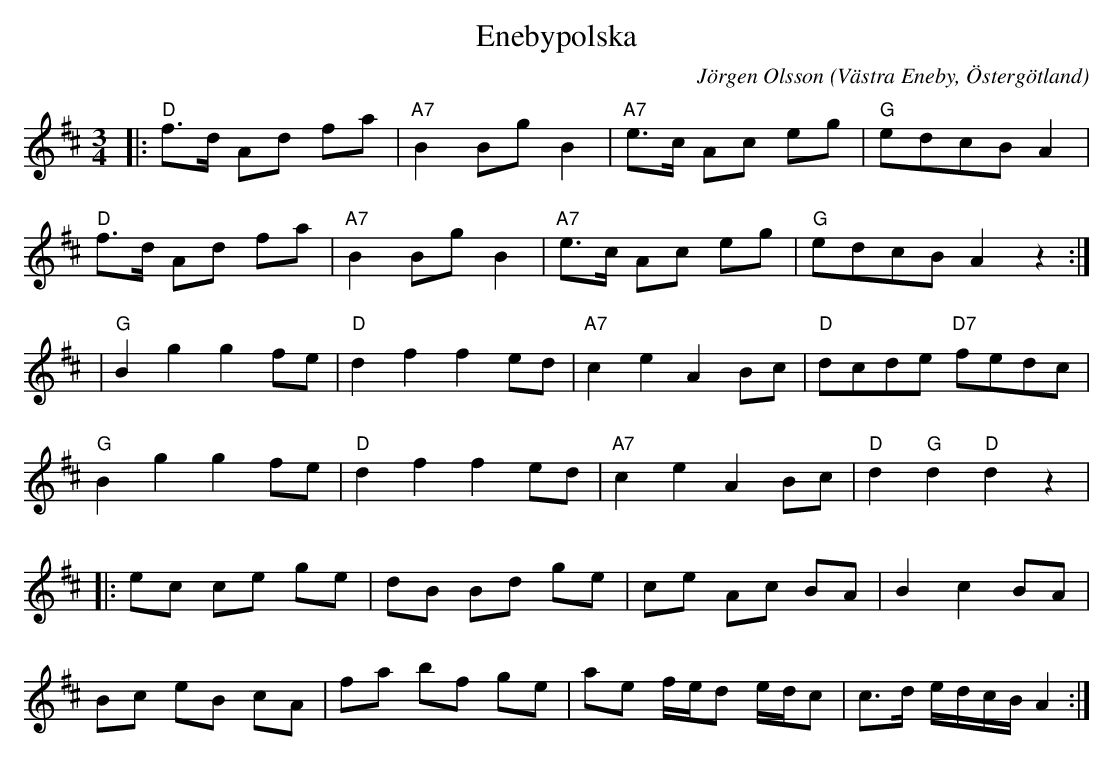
X:1
T:Enebypolska
C:Jörgen Olsson
O:Västra Eneby, Östergötland
M:3/4
L:1/8
K:D
|: "D"f>d Ad fa | "A7"B2BgB2 | "A7"e>c Ac eg | "G"edcBA2 |
   "D"f>d Ad fa | "A7"B2BgB2 | "A7"e>c Ac eg | "G"edcBA2z2:|
| "G"B2g2g2fe | "D"d2f2f2ed | "A7"c2e2A2Bc | "D"dcde "D7"fedc |
   "G"B2g2g2fe | "D"d2f2f2ed | "A7"c2e2A2Bc | "D"d2"G"d2"D"d2z2|
|:ec ce ge | dB Bd ge | ce Ac BA | B2 c2 BA |
Bc eB cA | fa bf ge | ae f/e/d e/d/c | c>d e/d/c/B/ A2 :|
